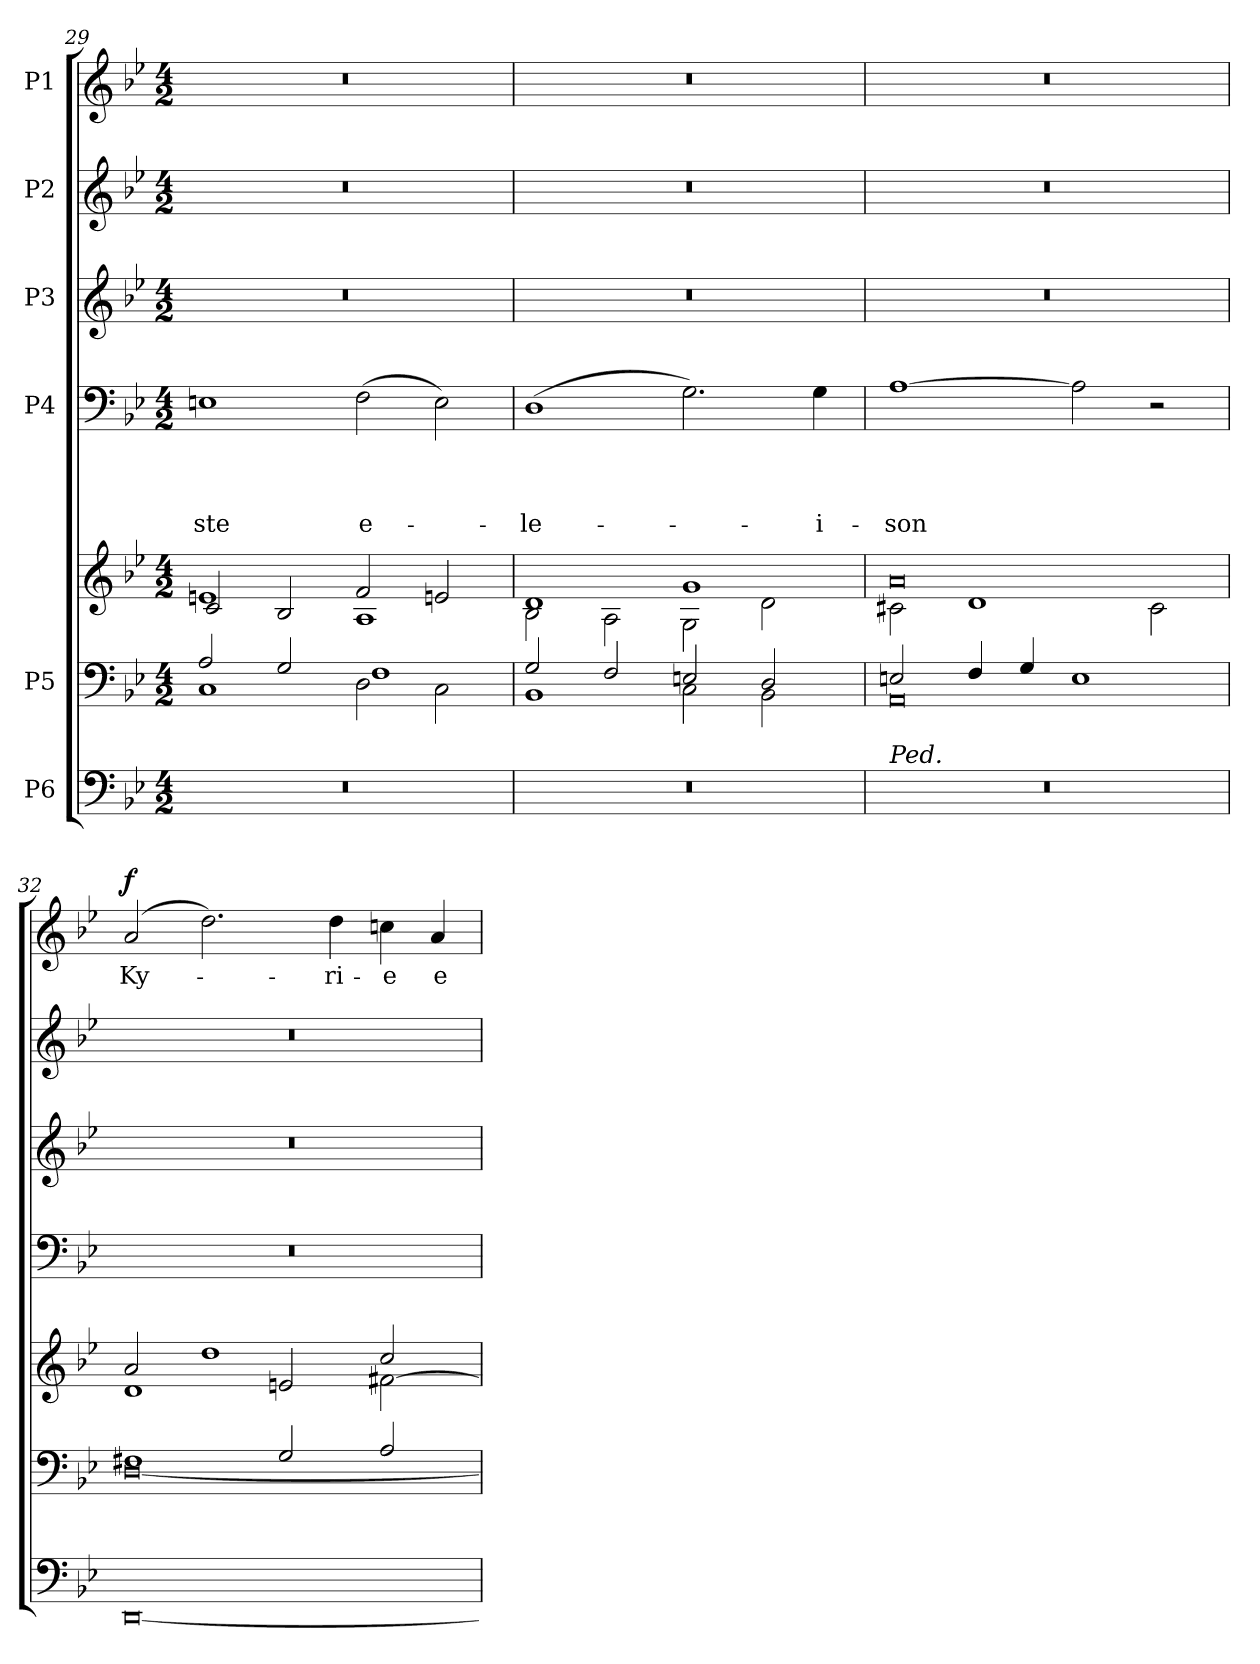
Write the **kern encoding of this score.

**kern	**kern	**kern	**kern	**text	**text	**text	**text	**kern	**kern	**kern	**text	**dynam
*part6	*part5	*part5	*part4	*part4	*part4	*part4	*part4	*part3	*part2	*part1	*part1	*part1
*staff7	*staff6	*staff5	*staff4	*staff4	*staff4	*staff4	*staff4	*staff3	*staff2	*staff1	*staff1	*staff1
*I"P6	*I"P5	*	*I"P4	*	*	*	*	*I"P3	*I"P2	*I"P1	*	*
*clefF4	*clefF4	*clefG2	*clefF4	*	*	*	*	*clefG2	*clefG2	*clefG2	*	*
*	*	*	*	*	*	*	*	*ITrd7c12	*	*	*	*
*k[b-e-]	*k[b-e-]	*k[b-e-]	*k[b-e-]	*	*	*	*	*k[b-e-]	*k[b-e-]	*k[b-e-]	*	*
*B-:	*B-:	*B-:	*B-:	*	*	*	*	*B-:	*B-:	*B-:	*	*
*M4/2	*M4/2	*M4/2	*M4/2	*	*	*	*	*M4/2	*M4/2	*M4/2	*	*
=29	=29	=29	=29	=29	=29	=29	=29	=29	=29	=29	=29	=29
!LO:N:vis=1	!	!	!	!	!	!	!LO:LY:b	!LO:N:vis=1	!LO:N:vis=1	!LO:N:vis=1	!	!
*	*^	*^	*	*	*	*	*	*	*	*	*	*
*	*	*	*	*^	*	*	*	*	*	*	*	*	*	*
0r	2A/	1C	0ryy	1en	2c/	1En	.	.	.	-ste	0r	0r	0r	.	.
.	2G/	.	.	.	2B-/	.	.	.	.	.	.	.	.	.	.
!	!	!	!	!	!	!	!	!	!	!LO:LY:b	!	!	!	!	!
.	2D\	1F	.	1A	2f/	(>2F\	.	.	.	e-	.	.	.	.	.
.	2C\	.	.	.	2eni/	2E\)	.	.	.	.	.	.	.	.	.
=30	=30	=30	=30	=30	=30	=30	=30	=30	=30	=30	=30	=30	=30	=30	=30
!LO:N:vis=1	!	!	!	!	!	!	!	!	!	!LO:LY:b	!LO:N:vis=1	!LO:N:vis=1	!LO:N:vis=1	!	!
0r	2G/	1BB-	0ryy	1d	2B-\	(>1D	.	.	.	-le-	0r	0r	0r	.	.
.	2F/	.	.	.	2A\	.	.	.	.	.	.	.	.	.	.
.	2En/	2C\	.	1g	2G\	2.G\)	.	.	.	.	.	.	.	.	.
.	2D/	2BB-\	.	.	2d\	.	.	.	.	.	.	.	.	.	.
!	!	!	!	!	!	!	!	!	!	!LO:LY:b	!	!	!	!	!
.	.	.	.	.	.	4G\	.	.	.	-i-	.	.	.	.	.
!!LO:PB:g=z
=31	=31	=31	=31	=31	=31	=31	=31	=31	=31	=31	=31	=31	=31	=31	=31
!LO:TX:a:i:t=Ped.	!	!	!	!	!	!	!	!	!	!	!	!	!	!	!
!LO:N:vis=1	!	!	!	!	!	!	!	!	!	!LO:LY:b	!LO:N:vis=1	!LO:N:vis=1	!LO:N:vis=1	!	!
0r	2En/	0AA	0ryy	0a	2c#X\	[>1A	.	.	.	-son	0r	0r	0r	.	.
.	4F/	.	.	.	1d	.	.	.	.	.	.	.	.	.	.
.	4G/	.	.	.	.	.	.	.	.	.	.	.	.	.	.
.	1E	.	.	.	.	2A\]	.	.	.	.	.	.	.	.	.
.	.	.	.	.	2c#\	2r	.	.	.	.	.	.	.	.	.
=32	=32	=32	=32	=32	=32	=32	=32	=32	=32	=32	=32	=32	=32	=32	=32
!	!	!	!	!	!	!LO:N:vis=1	!	!	!	!	!LO:N:vis=1	!LO:N:vis=1	!	!LO:LY:b	!LO:DY:a
[<0DD	1F#X	[<0D	0ryy	1d	2a/	0r	.	.	.	.	0r	0r	(<2a/	Ky-	f
.	.	.	.	.	1dd	.	.	.	.	.	.	.	2.dd\)	.	.
.	2G/	.	.	2en/	.	.	.	.	.	.	.	.	.	.	.
!	!	!	!	!	!	!	!	!	!	!	!	!	!	!LO:LY:b	!
.	.	.	.	.	.	.	.	.	.	.	.	.	4dd\	-ri-	.
!	!	!	!	!	!	!	!	!	!	!	!	!	!	!LO:LY:b	!
.	2A/	.	.	2cc/	[<2f#X\	.	.	.	.	.	.	.	4ccni\	-e	.
!	!	!	!	!	!	!	!	!	!	!	!	!	!	!LO:LY:b	!
.	.	.	.	.	.	.	.	.	.	.	.	.	4a/	e-	.
*	*v	*v	*	*	*	*	*	*	*	*	*	*	*	*	*
*	*	*v	*v	*v	*	*	*	*	*	*	*	*	*	*
=	=	=	=	=	=	=	=	=	=	=	=	=
*-	*-	*-	*-	*-	*-	*-	*-	*-	*-	*-	*-	*-
